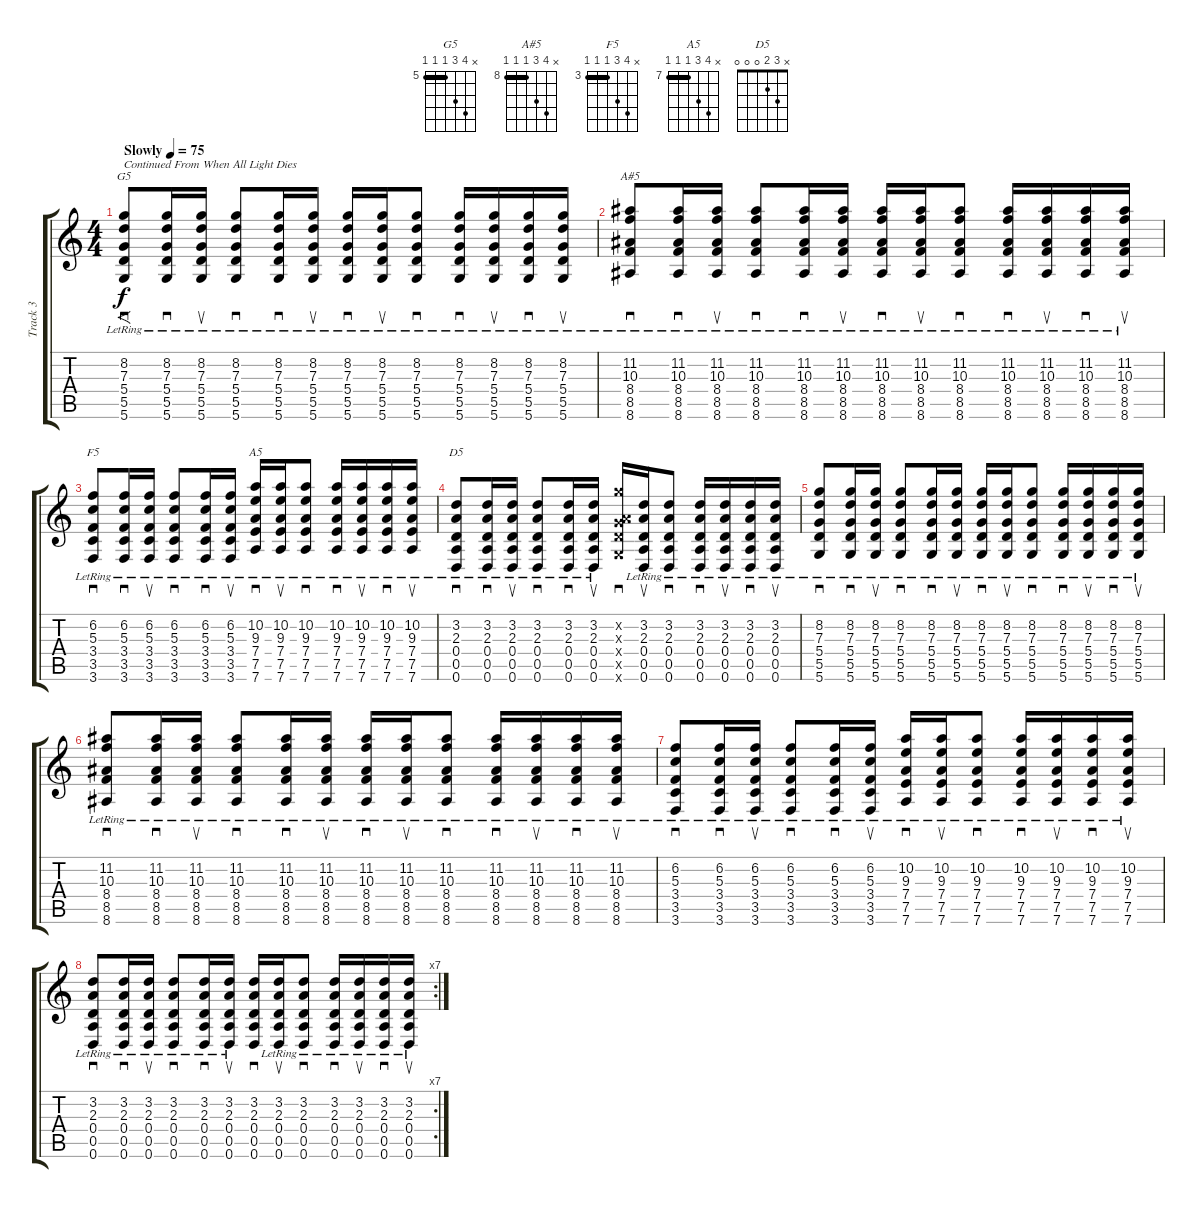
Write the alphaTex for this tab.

\track ("Track 3" "Track 3") {instrument acousticguitarsteel}
\staff {score tabs}
\tuning (E4 B3 G3 D3 A2 D2) {hide}
\chord ("G5" x 8 7 5 5 5) {firstfret 5 barre 5}
\chord ("A#5" x 11 10 8 8 8) {firstfret 8 barre 8}
\chord ("F5" x 6 5 3 3 3) {firstfret 3 barre 3}
\chord ("A5" x 10 9 7 7 7) {firstfret 7 barre 7}
\chord ("D5" x 3 2 0 0 0)
\ts (4 4)
\tempo (75 "Slowly")
\clef g2
\ks c
(8.2{lr} 7.3{lr} 5.4{lr} 5.5{lr} 5.6{lr}).8{f sd ch "G5" txt "Continued From When All Light Dies" dy f instrument acousticguitarsteel} (8.2{lr} 7.3{lr} 5.4{lr} 5.5{lr} 5.6{lr}).16{sd} (8.2{lr} 7.3{lr} 5.4{lr} 5.5{lr} 5.6{lr}).16{su} (8.2{lr} 7.3{lr} 5.4{lr} 5.5{lr} 5.6{lr}).8{sd} (8.2{lr} 7.3{lr} 5.4{lr} 5.5{lr} 5.6{lr}).16{sd} (8.2{lr} 7.3{lr} 5.4{lr} 5.5{lr} 5.6{lr}).16{su} (8.2{lr} 7.3{lr} 5.4{lr} 5.5{lr} 5.6{lr}).16{sd} (8.2{lr} 7.3{lr} 5.4{lr} 5.5{lr} 5.6{lr}).16{su} (8.2{lr} 7.3{lr} 5.4{lr} 5.5{lr} 5.6{lr}).8{sd} (8.2{lr} 7.3{lr} 5.4{lr} 5.5{lr} 5.6{lr}).16{sd} (8.2{lr} 7.3{lr} 5.4{lr} 5.5{lr} 5.6{lr}).16{su} (8.2{lr} 7.3{lr} 5.4{lr} 5.5{lr} 5.6{lr}).16{sd} (8.2{lr} 7.3{lr} 5.4{lr} 5.5{lr} 5.6{lr}).16{su} |
(11.2{lr} 10.3{lr} 8.4{lr} 8.5{lr} 8.6{lr}).8{sd ch "A#5"} (11.2{lr} 10.3{lr} 8.4{lr} 8.5{lr} 8.6{lr}).16{sd} (11.2{lr} 10.3{lr} 8.4{lr} 8.5{lr} 8.6{lr}).16{su} (11.2{lr} 10.3{lr} 8.4{lr} 8.5{lr} 8.6{lr}).8{sd} (11.2{lr} 10.3{lr} 8.4{lr} 8.5{lr} 8.6{lr}).16{sd} (11.2{lr} 10.3{lr} 8.4{lr} 8.5{lr} 8.6{lr}).16{su} (11.2{lr} 10.3{lr} 8.4{lr} 8.5{lr} 8.6{lr}).16{sd} (11.2{lr} 10.3{lr} 8.4{lr} 8.5{lr} 8.6{lr}).16{su} (11.2{lr} 10.3{lr} 8.4{lr} 8.5{lr} 8.6{lr}).8{sd} (11.2{lr} 10.3{lr} 8.4{lr} 8.5{lr} 8.6{lr}).16{sd} (11.2{lr} 10.3{lr} 8.4{lr} 8.5{lr} 8.6{lr}).16{su} (11.2{lr} 10.3{lr} 8.4{lr} 8.5{lr} 8.6{lr}).16{sd} (11.2{lr} 10.3{lr} 8.4{lr} 8.5{lr} 8.6{lr}).16{su} |
(6.2{lr} 5.3{lr} 3.4{lr} 3.5{lr} 3.6{lr}).8{sd ch "F5"} (6.2{lr} 5.3{lr} 3.4{lr} 3.5{lr} 3.6{lr}).16{sd} (6.2{lr} 5.3{lr} 3.4{lr} 3.5{lr} 3.6{lr}).16{su} (6.2{lr} 5.3{lr} 3.4{lr} 3.5{lr} 3.6{lr}).8{sd} (6.2{lr} 5.3{lr} 3.4{lr} 3.5{lr} 3.6{lr}).16{sd} (6.2{lr} 5.3{lr} 3.4{lr} 3.5{lr} 3.6{lr}).16{su} (10.2{lr} 9.3{lr} 7.4{lr} 7.5{lr} 7.6{lr}).16{sd ch "A5"} (10.2{lr} 9.3{lr} 7.4{lr} 7.5{lr} 7.6{lr}).16{su} (10.2{lr} 9.3{lr} 7.4{lr} 7.5{lr} 7.6{lr}).8{sd} (10.2{lr} 9.3{lr} 7.4{lr} 7.5{lr} 7.6{lr}).16{sd} (10.2{lr} 9.3{lr} 7.4{lr} 7.5{lr} 7.6{lr}).16{su} (10.2{lr} 9.3{lr} 7.4{lr} 7.5{lr} 7.6{lr}).16{sd} (10.2{lr} 9.3{lr} 7.4{lr} 7.5{lr} 7.6{lr}).16{su} |
(3.2{lr} 2.3{lr} 0.4{lr} 0.5{lr} 0.6{lr}).8{sd ch "D5"} (3.2{lr} 2.3{lr} 0.4{lr} 0.5{lr} 0.6{lr}).16{sd} (3.2{lr} 2.3{lr} 0.4{lr} 0.5{lr} 0.6{lr}).16{su} (3.2{lr} 2.3{lr} 0.4{lr} 0.5{lr} 0.6{lr}).8{sd} (3.2{lr} 2.3{lr} 0.4{lr} 0.5{lr} 0.6{lr}).16{sd} (3.2{lr} 2.3{lr} 0.4{lr} 0.5{lr} 0.6{lr}).16{su} (8.2{x} 2.3{x} 5.4{x} 5.5{x} 5.6{x}).16{sd} (3.2{lr} 2.3{lr} 0.4{lr} 0.5{lr} 0.6{lr}).16{su} (3.2{lr} 2.3{lr} 0.4{lr} 0.5{lr} 0.6{lr}).8{sd} (3.2{lr} 2.3{lr} 0.4{lr} 0.5{lr} 0.6{lr}).16{sd} (3.2{lr} 2.3{lr} 0.4{lr} 0.5{lr} 0.6{lr}).16{su} (3.2{lr} 2.3{lr} 0.4{lr} 0.5{lr} 0.6{lr}).16{sd} (3.2{lr} 2.3{lr} 0.4{lr} 0.5{lr} 0.6{lr}).16{su} |
(8.2{lr} 7.3{lr} 5.4{lr} 5.5{lr} 5.6{lr}).8{sd} (8.2{lr} 7.3{lr} 5.4{lr} 5.5{lr} 5.6{lr}).16{sd} (8.2{lr} 7.3{lr} 5.4{lr} 5.5{lr} 5.6{lr}).16{su} (8.2{lr} 7.3{lr} 5.4{lr} 5.5{lr} 5.6{lr}).8{sd} (8.2{lr} 7.3{lr} 5.4{lr} 5.5{lr} 5.6{lr}).16{sd} (8.2{lr} 7.3{lr} 5.4{lr} 5.5{lr} 5.6{lr}).16{su} (8.2{lr} 7.3{lr} 5.4{lr} 5.5{lr} 5.6{lr}).16{sd} (8.2{lr} 7.3{lr} 5.4{lr} 5.5{lr} 5.6{lr}).16{su} (8.2{lr} 7.3{lr} 5.4{lr} 5.5{lr} 5.6{lr}).8{sd} (8.2{lr} 7.3{lr} 5.4{lr} 5.5{lr} 5.6{lr}).16{sd} (8.2{lr} 7.3{lr} 5.4{lr} 5.5{lr} 5.6{lr}).16{su} (8.2{lr} 7.3{lr} 5.4{lr} 5.5{lr} 5.6{lr}).16{sd} (8.2{lr} 7.3{lr} 5.4{lr} 5.5{lr} 5.6{lr}).16{su} |
(11.2{lr} 10.3{lr} 8.4{lr} 8.5{lr} 8.6{lr}).8{sd} (11.2{lr} 10.3{lr} 8.4{lr} 8.5{lr} 8.6{lr}).16{sd} (11.2{lr} 10.3{lr} 8.4{lr} 8.5{lr} 8.6{lr}).16{su} (11.2{lr} 10.3{lr} 8.4{lr} 8.5{lr} 8.6{lr}).8{sd} (11.2{lr} 10.3{lr} 8.4{lr} 8.5{lr} 8.6{lr}).16{sd} (11.2{lr} 10.3{lr} 8.4{lr} 8.5{lr} 8.6{lr}).16{su} (11.2{lr} 10.3{lr} 8.4{lr} 8.5{lr} 8.6{lr}).16{sd} (11.2{lr} 10.3{lr} 8.4{lr} 8.5{lr} 8.6{lr}).16{su} (11.2{lr} 10.3{lr} 8.4{lr} 8.5{lr} 8.6{lr}).8{sd} (11.2{lr} 10.3{lr} 8.4{lr} 8.5{lr} 8.6{lr}).16{sd} (11.2{lr} 10.3{lr} 8.4{lr} 8.5{lr} 8.6{lr}).16{su} (11.2{lr} 10.3{lr} 8.4{lr} 8.5{lr} 8.6{lr}).16{sd} (11.2{lr} 10.3{lr} 8.4{lr} 8.5{lr} 8.6{lr}).16{su} |
(6.2{lr} 5.3{lr} 3.4{lr} 3.5{lr} 3.6{lr}).8{sd} (6.2{lr} 5.3{lr} 3.4{lr} 3.5{lr} 3.6{lr}).16{sd} (6.2{lr} 5.3{lr} 3.4{lr} 3.5{lr} 3.6{lr}).16{su} (6.2{lr} 5.3{lr} 3.4{lr} 3.5{lr} 3.6{lr}).8{sd} (6.2{lr} 5.3{lr} 3.4{lr} 3.5{lr} 3.6{lr}).16{sd} (6.2{lr} 5.3{lr} 3.4{lr} 3.5{lr} 3.6{lr}).16{su} (10.2{lr} 9.3{lr} 7.4{lr} 7.5{lr} 7.6{lr}).16{sd} (10.2{lr} 9.3{lr} 7.4{lr} 7.5{lr} 7.6{lr}).16{su} (10.2{lr} 9.3{lr} 7.4{lr} 7.5{lr} 7.6{lr}).8{sd} (10.2{lr} 9.3{lr} 7.4{lr} 7.5{lr} 7.6{lr}).16{sd} (10.2{lr} 9.3{lr} 7.4{lr} 7.5{lr} 7.6{lr}).16{su} (10.2{lr} 9.3{lr} 7.4{lr} 7.5{lr} 7.6{lr}).16{sd} (10.2{lr} 9.3{lr} 7.4{lr} 7.5{lr} 7.6{lr}).16{su} |
\rc 7
(3.2{lr} 2.3{lr} 0.4{lr} 0.5{lr} 0.6{lr}).8{sd} (3.2{lr} 2.3{lr} 0.4{lr} 0.5{lr} 0.6{lr}).16{sd} (3.2{lr} 2.3{lr} 0.4{lr} 0.5{lr} 0.6{lr}).16{su} (3.2{lr} 2.3{lr} 0.4{lr} 0.5{lr} 0.6{lr}).8{sd} (3.2{lr} 2.3{lr} 0.4{lr} 0.5{lr} 0.6{lr}).16{sd} (3.2{lr} 2.3{lr} 0.4{lr} 0.5{lr} 0.6{lr}).16{su} (3.2 2.3 0.4 0.5 0.6).16{sd} (3.2{lr} 2.3{lr} 0.4{lr} 0.5{lr} 0.6{lr}).16{su} (3.2{lr} 2.3{lr} 0.4{lr} 0.5{lr} 0.6{lr}).8{sd} (3.2{lr} 2.3{lr} 0.4{lr} 0.5{lr} 0.6{lr}).16{sd} (3.2{lr} 2.3{lr} 0.4{lr} 0.5{lr} 0.6{lr}).16{su} (3.2{lr} 2.3{lr} 0.4{lr} 0.5{lr} 0.6{lr}).16{sd} (3.2{lr} 2.3{lr} 0.4{lr} 0.5{lr} 0.6{lr}).16{su}
